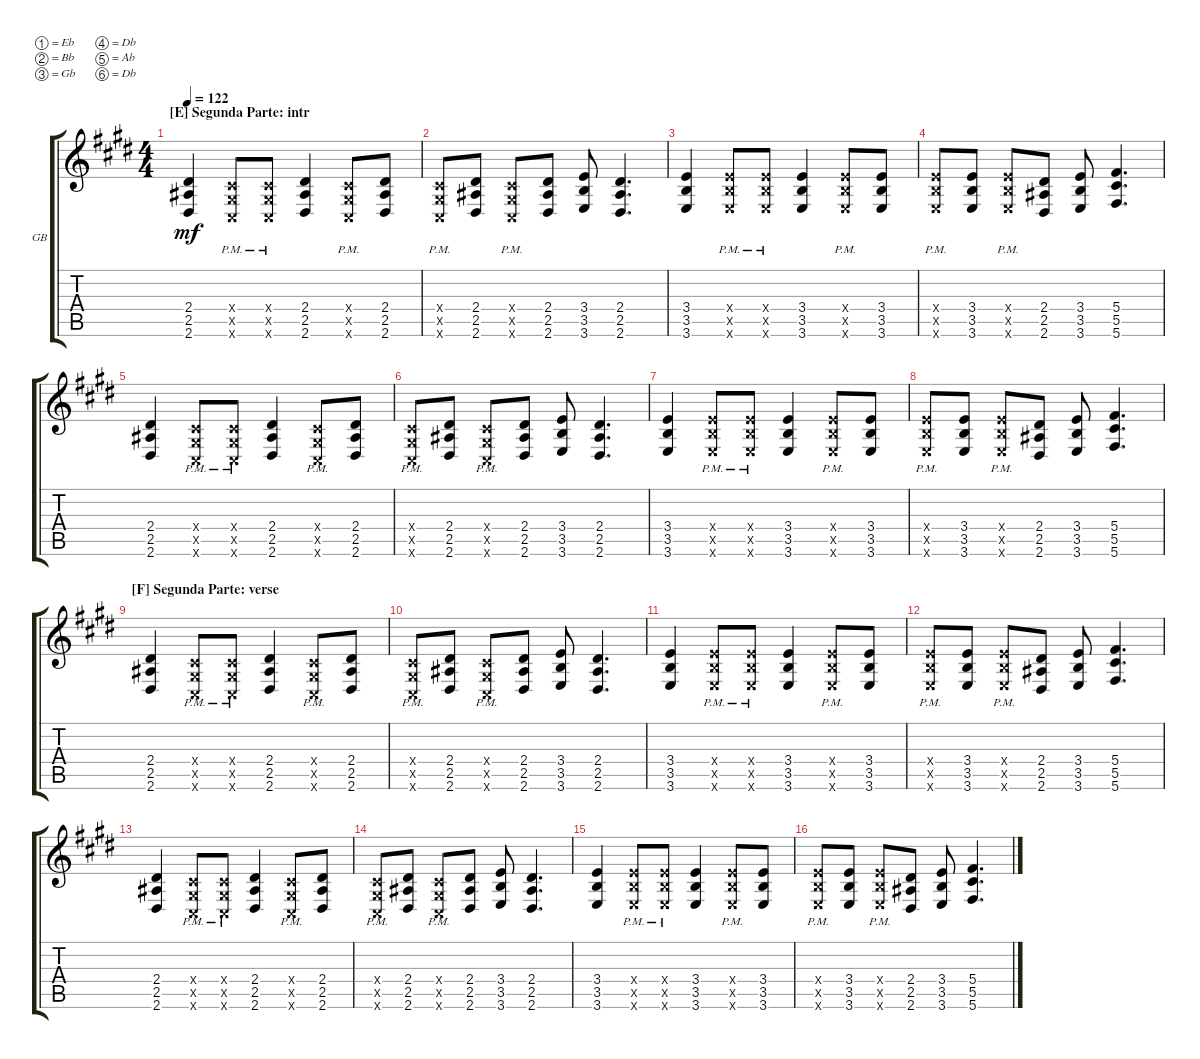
\defaultSystemsLayout 4
\bracketExtendMode groupsimilarinstruments
\firstSystemTrackNameOrientation horizontal
\otherSystemsTrackNameOrientation horizontal
\track ("Guitarra Base" "GB") {multiBarRest instrument overdrivenguitar}
\staff {score tabs}
\tuning (Eb4 Bb3 Gb3 Db3 Ab2 Db2)
\ts (4 4)
\section ("E" "Segunda Parte: intr")
\tempo 122
\clef g2
\ks e
(2.5 2.6 2.4).4{dy mf} (0.4{pm x} 0.6{pm x} 0.5{pm x}).8 (0.5{pm x} 0.4{pm x} 0.6{pm x}).8 (2.5 2.6 2.4).4 (0.5{pm x} 0.4{pm x} 0.6{pm x}).8 (2.5 2.6 2.4).8 |
(0.5{pm x} 0.4{pm x} 0.6{pm x}).8 (2.5 2.6 2.4).8 (0.5{pm x} 0.4{pm x} 0.6{pm x}).8 (2.5 2.6 2.4).8 (3.5 3.6 3.4).8 (2.6 2.5 2.4).4{d} |
(3.5 3.6 3.4).4 (3.4{pm x} 3.6{pm x} 3.5{pm x}).8 (3.5{pm x} 3.4{pm x} 3.6{pm x}).8 (3.5 3.6 3.4).4 (3.4{pm x} 3.6{pm x} 3.5{pm x}).8 (3.5 3.6 3.4).8 |
(3.4{pm x} 3.6{pm x} 3.5{pm x}).8 (3.5 3.6 3.4).8 (3.4{pm x} 3.6{pm x} 3.5{pm x}).8 (2.5 2.6 2.4).8 (3.5 3.6 3.4).8 (5.6 5.5 5.4).4{d} |
(2.5 2.6 2.4).4 (0.4{pm x} 0.6{pm x} 0.5{pm x}).8 (0.5{pm x} 0.4{pm x} 0.6{pm x}).8 (2.5 2.6 2.4).4 (0.5{pm x} 0.4{pm x} 0.6{pm x}).8 (2.5 2.6 2.4).8 |
(0.5{pm x} 0.4{pm x} 0.6{pm x}).8 (2.5 2.6 2.4).8 (0.5{pm x} 0.4{pm x} 0.6{pm x}).8 (2.5 2.6 2.4).8 (3.5 3.6 3.4).8 (2.6 2.5 2.4).4{d} |
(3.5 3.6 3.4).4 (3.4{pm x} 3.6{pm x} 3.5{pm x}).8 (3.5{pm x} 3.4{pm x} 3.6{pm x}).8 (3.5 3.6 3.4).4 (3.4{pm x} 3.6{pm x} 3.5{pm x}).8 (3.5 3.6 3.4).8 |
(3.4{pm x} 3.6{pm x} 3.5{pm x}).8 (3.5 3.6 3.4).8 (3.4{pm x} 3.6{pm x} 3.5{pm x}).8 (2.5 2.6 2.4).8 (3.5 3.6 3.4).8 (5.6 5.5 5.4).4{d} |
\section ("F" "Segunda Parte: verse")
(2.5 2.6 2.4).4 (0.4{pm x} 0.6{pm x} 0.5{pm x}).8 (0.5{pm x} 0.4{pm x} 0.6{pm x}).8 (2.5 2.6 2.4).4 (0.5{pm x} 0.4{pm x} 0.6{pm x}).8 (2.5 2.6 2.4).8 |
(0.5{pm x} 0.4{pm x} 0.6{pm x}).8 (2.5 2.6 2.4).8 (0.5{pm x} 0.4{pm x} 0.6{pm x}).8 (2.5 2.6 2.4).8 (3.5 3.6 3.4).8 (2.6 2.5 2.4).4{d} |
(3.5 3.6 3.4).4 (3.4{pm x} 3.6{pm x} 3.5{pm x}).8 (3.5{pm x} 3.4{pm x} 3.6{pm x}).8 (3.5 3.6 3.4).4 (3.4{pm x} 3.6{pm x} 3.5{pm x}).8 (3.5 3.6 3.4).8 |
(3.4{pm x} 3.6{pm x} 3.5{pm x}).8 (3.5 3.6 3.4).8 (3.4{pm x} 3.6{pm x} 3.5{pm x}).8 (2.5 2.6 2.4).8 (3.5 3.6 3.4).8 (5.6 5.5 5.4).4{d} |
(2.5 2.6 2.4).4 (0.4{pm x} 0.6{pm x} 0.5{pm x}).8 (0.5{pm x} 0.4{pm x} 0.6{pm x}).8 (2.5 2.6 2.4).4 (0.5{pm x} 0.4{pm x} 0.6{pm x}).8 (2.5 2.6 2.4).8 |
(0.5{pm x} 0.4{pm x} 0.6{pm x}).8 (2.5 2.6 2.4).8 (0.5{pm x} 0.4{pm x} 0.6{pm x}).8 (2.5 2.6 2.4).8 (3.5 3.6 3.4).8 (2.6 2.5 2.4).4{d} |
(3.5 3.6 3.4).4 (3.4{pm x} 3.6{pm x} 3.5{pm x}).8 (3.5{pm x} 3.4{pm x} 3.6{pm x}).8 (3.5 3.6 3.4).4 (3.4{pm x} 3.6{pm x} 3.5{pm x}).8 (3.5 3.6 3.4).8 |
(3.4{pm x} 3.6{pm x} 3.5{pm x}).8 (3.5 3.6 3.4).8 (3.4{pm x} 3.6{pm x} 3.5{pm x}).8 (2.5 2.6 2.4).8 (3.5 3.6 3.4).8 (5.6 5.5 5.4).4{d}
